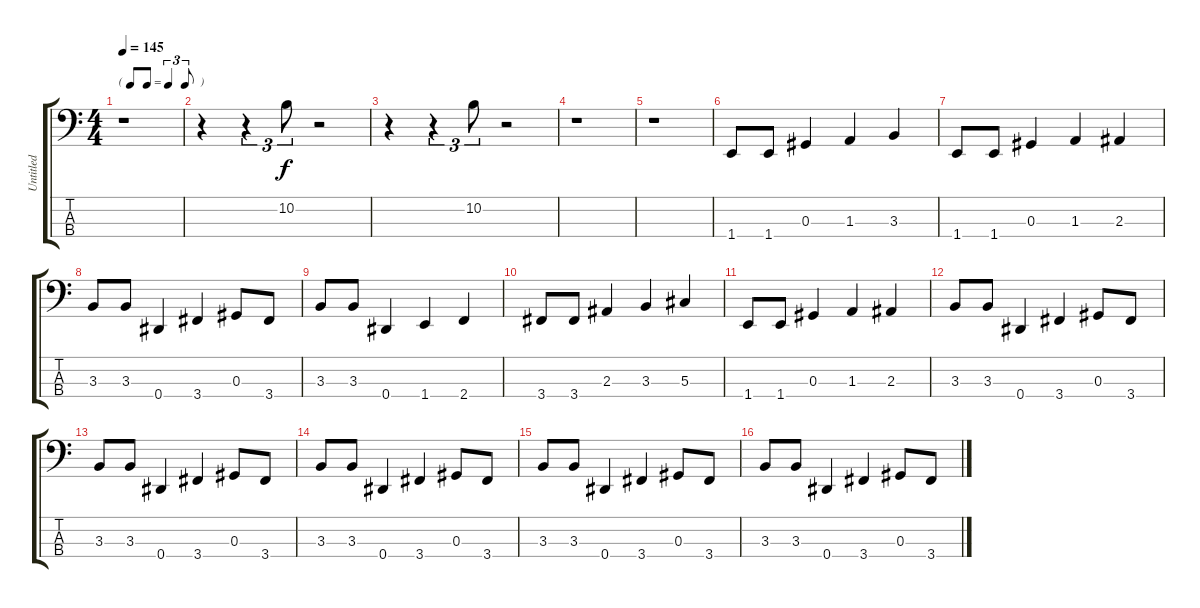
\track ("Untitled" "Untitled") {instrument electricbassfinger}
\staff {score tabs}
\tuning (Gb2 Db2 Ab1 Eb1) {hide}
\ts (4 4)
\tf triplet8th
\tempo 145
\clef f4
\ks c
r.1{dy f instrument electricbassfinger} |
r.4 r.4{tu (3 2)} 10.2.8{tu (3 2)} r.2 |
r.4 r.4{tu (3 2)} 10.2.8{tu (3 2)} r.2 |
r.1 |
r.1 |
1.4.8 1.4.8 0.3.4 1.3.4 3.3.4 |
1.4.8 1.4.8 0.3.4 1.3.4 2.3.4 |
3.3.8 3.3.8 0.4.4 3.4.4 0.3.8 3.4.8 |
3.3.8 3.3.8 0.4.4 1.4.4 2.4.4 |
3.4.8 3.4.8 2.3.4 3.3.4 5.3.4 |
1.4.8 1.4.8 0.3.4 1.3.4 2.3.4 |
3.3.8 3.3.8 0.4.4 3.4.4 0.3.8 3.4.8 |
3.3.8 3.3.8 0.4.4 3.4.4 0.3.8 3.4.8 |
3.3.8 3.3.8 0.4.4 3.4.4 0.3.8 3.4.8 |
3.3.8 3.3.8 0.4.4 3.4.4 0.3.8 3.4.8 |
3.3.8 3.3.8 0.4.4 3.4.4 0.3.8 3.4.8
